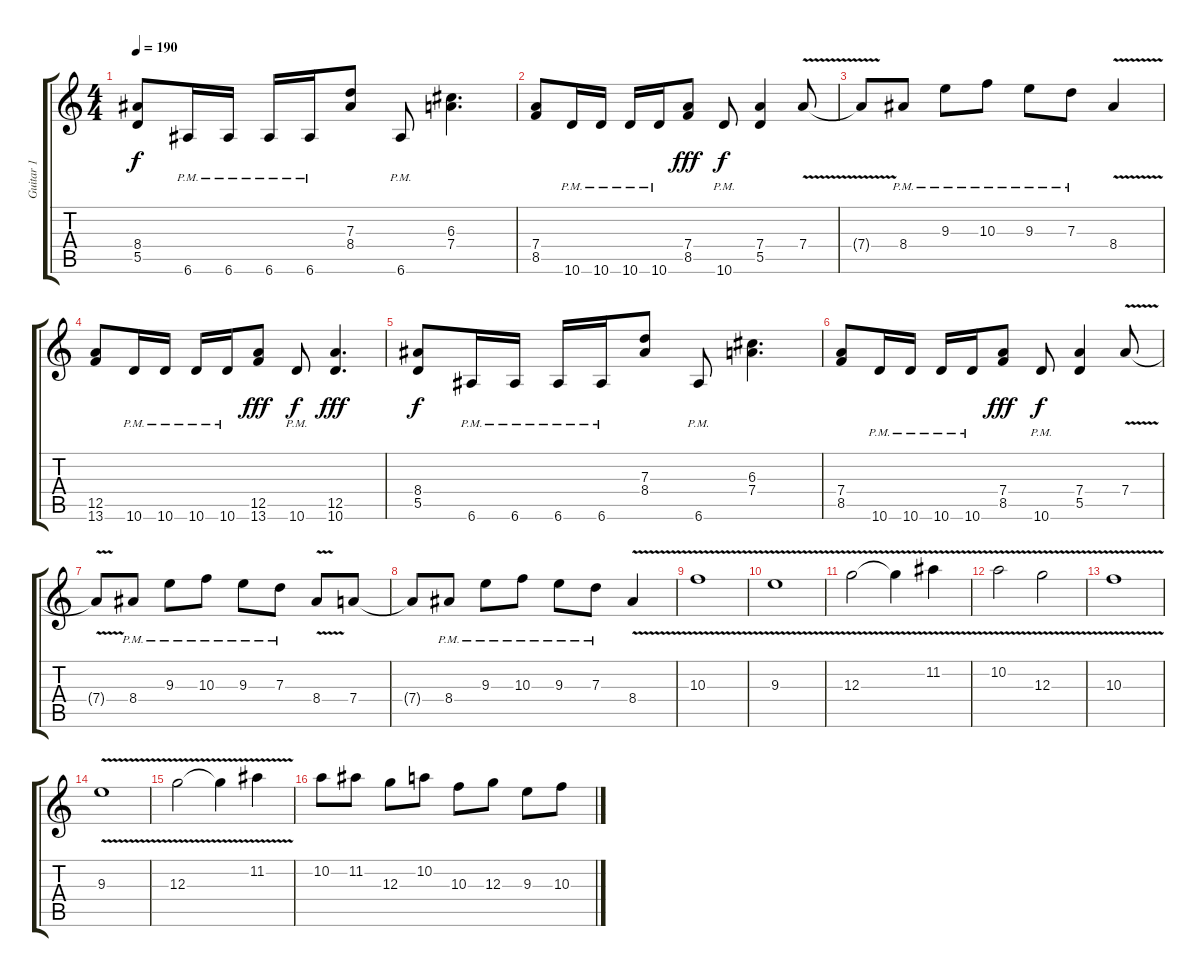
\track ("Guitar 1" "Guitar 1") {instrument distortionguitar}
\staff {score tabs}
\tuning (E4 B3 G3 D3 A2 E2) {hide}
\ts (4 4)
\tempo 190
\clef g2
\ks c
(8.4 5.5).8{dy f} 6.6{pm}.16 6.6{pm}.16 6.6{pm}.16 6.6{pm}.16 (7.3 8.4).8 6.6{pm}.8 (6.3 7.4).4{d} |
(7.4 8.5).8 10.6{pm}.16 10.6{pm}.16 10.6{pm}.16 10.6{pm}.16 (7.4 8.5).8{dy fff} 10.6{pm}.8{dy f} (7.4 5.5).4 7.4{v}.8 |
7.4{t}.8 8.4{pm}.8 9.3{pm}.8 10.3{pm}.8 9.3{pm}.8 7.3{pm}.8 8.4{v}.4 |
(12.5 13.6).8 10.6{pm}.16 10.6{pm}.16 10.6{pm}.16 10.6{pm}.16 (12.5 13.6).8{dy fff} 10.6{pm}.8{dy f} (12.5 10.6).4{d dy fff} |
(8.4 5.5).8{dy f} 6.6{pm}.16 6.6{pm}.16 6.6{pm}.16 6.6{pm}.16 (7.3 8.4).8 6.6{pm}.8 (6.3 7.4).4{d} |
(7.4 8.5).8 10.6{pm}.16 10.6{pm}.16 10.6{pm}.16 10.6{pm}.16 (7.4 8.5).8{dy fff} 10.6{pm}.8{dy f} (7.4 5.5).4 7.4{v}.8 |
7.4{t}.8 8.4{pm}.8 9.3{pm}.8 10.3{pm}.8 9.3{pm}.8 7.3{pm}.8 8.4{v}.8 7.4.8 |
7.4{t}.8 8.4{pm}.8 9.3{pm}.8 10.3{pm}.8 9.3{pm}.8 7.3{pm}.8 8.4{v}.4 |
10.3{v}.1 |
9.3{v}.1 |
12.3{v}.2 12.3{v t}.4 11.2{v}.4 |
10.2{v}.2 12.3{v}.2 |
10.3{v}.1 |
9.3{v}.1 |
12.3{v}.2 12.3{v t}.4 11.2{v}.4 |
10.2.8 11.2.8 12.3.8 10.2.8 10.3.8 12.3.8 9.3.8 10.3.8
